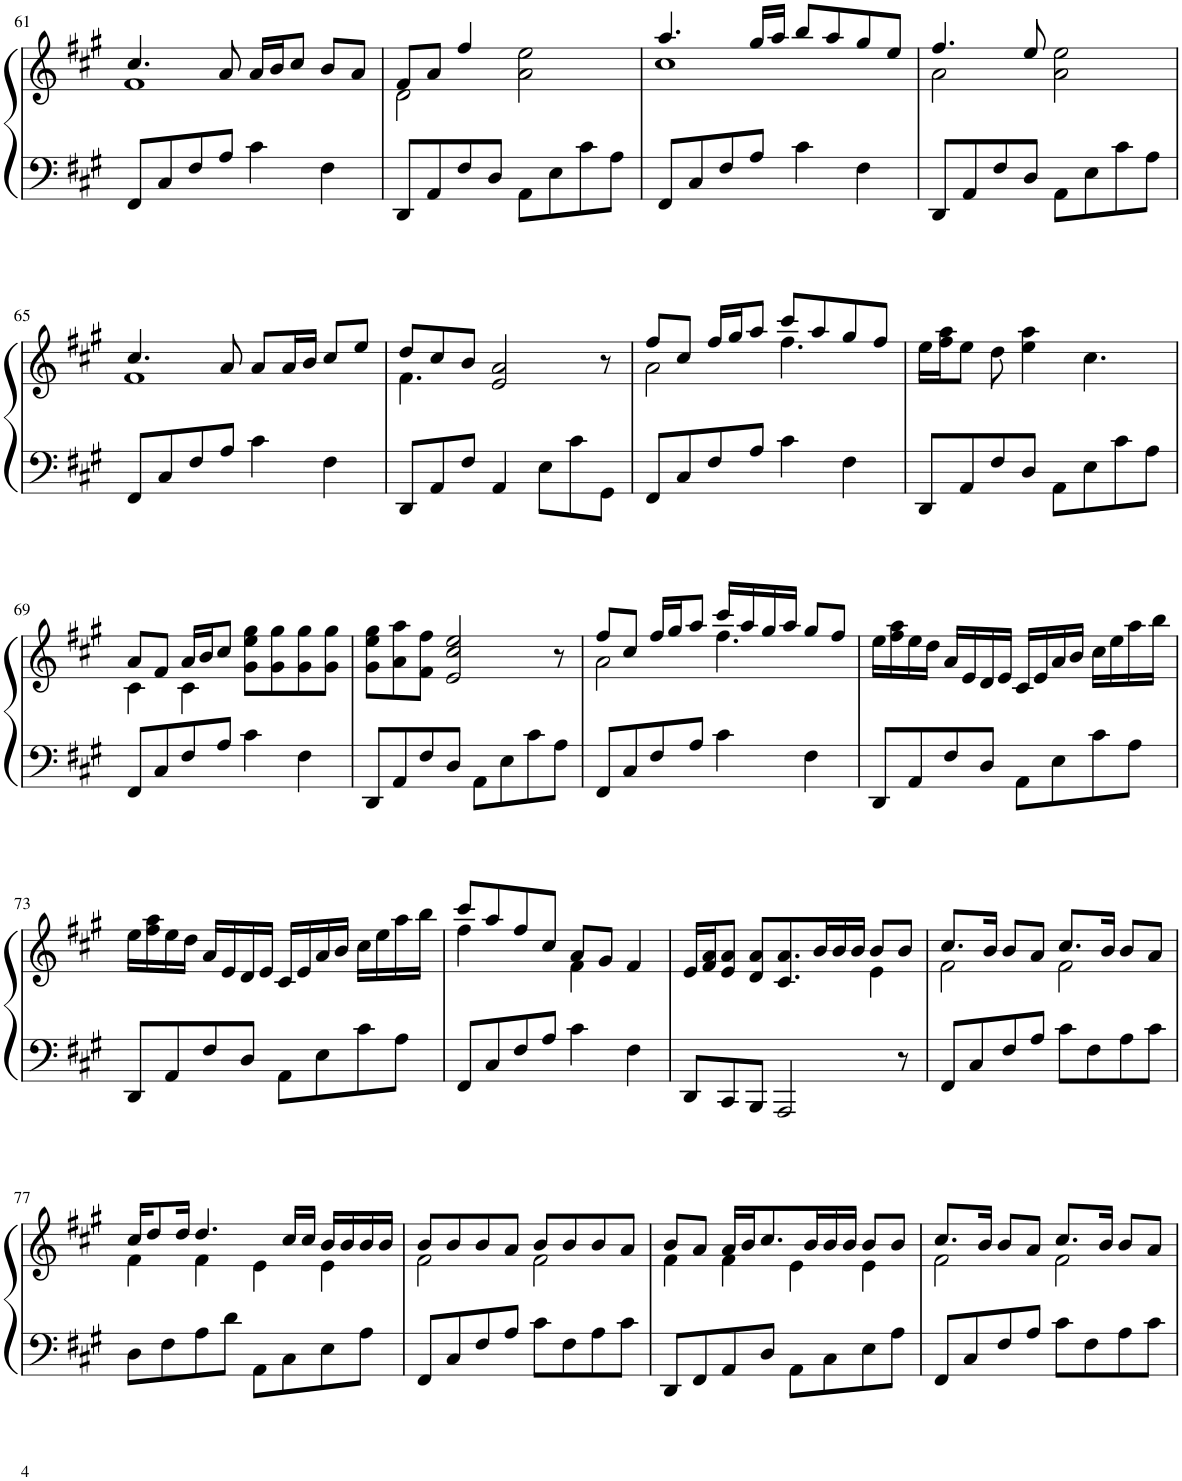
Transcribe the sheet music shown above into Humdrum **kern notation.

**kern	**kern
*part1	*part1
*staff2	*staff1
*I"Piano	*
*I'Pno.	*
!!LO:PB:g=z
*clefF4	*clefG2
*k[f#c#g#]	*k[f#c#g#]
*M4/4	*M4/4
=61	=61
*	*^
8FF#/L	4.cc#/	1f#
8C#/	.	.
8F#/	.	.
8A/J	8a/	.
4c#\	16a/LL	.
.	16b/J	.
.	8cc#/J	.
4F#\	8b/L	.
.	8a/J	.
=62	=62	=62
8DD/L	8f#/L	2d\
8AA/	8a/J	.
8F#/	4ff#/	.
8D/J	.	.
8AA\L	2a\ 2ee\	2ryy
8E\	.	.
8c#\	.	.
8A\J	.	.
=63	=63	=63
8FF#/L	4.aa/	1cc#
8C#/	.	.
8F#/	.	.
8A/J	16gg#/LL	.
.	16aa/JJ	.
4c#\	8bb/L	.
.	8aa/	.
4F#\	8gg#/	.
.	8ee/J	.
=64	=64	=64
8DD/L	4.ff#/	2a\
8AA/	.	.
8F#/	.	.
8D/J	8ee/	.
8AA\L	2a\ 2ee\	2ryy
8E\	.	.
8c#\	.	.
8A\J	.	.
!!LO:LB:g=z	!!
=65	=65	=65
8FF#/L	4.cc#/	1f#
8C#/	.	.
8F#/	.	.
8A/J	8a/	.
4c#\	8a/L	.
.	16a/L	.
.	16b/JJ	.
4F#\	8cc#/L	.
.	8ee/J	.
=66	=66	=66
8DD/L	8dd/L	4.f#\
8AA/	8cc#/	.
8F#/J	8b/J	.
4AA/	2e/ 2a/	2ryy
8E\L	.	.
8c#\	.	.
8GG#\J	8r	8ryy
=67	=67	=67
8FF#/L	8ff#/L	2a\
8C#/	8cc#/J	.
8F#/	16ff#/LL	.
.	16gg#/J	.
8A/J	8aa/J	.
4c#\	8ccc#/L	4.ff#\
.	8aa/	.
4F#\	8gg#/	.
.	8ff#/J	8ryy
*	*v	*v
=68	=68
8DD/L	16ee\LL
.	16ff#\ 16aa\J
8AA/	8ee\J
8F#/	8dd\
8D/J	4ee\ 4aa\
8AA\L	.
8E\	4.cc#\
8c#\	.
8A\J	.
!!LO:LB:g=z
=69	=69
*	*^
8FF#/L	8a/L	4c#\
8C#/	8f#/J	.
8F#/	16a/LL	4c#\
.	16b/J	.
8A/J	8cc#/J	.
4c#\	8g#\ 8ee\ 8gg#\L	2ryy
.	8g#\ 8gg#\	.
4F#\	8g#\ 8gg#\	.
.	8g#\ 8gg#\J	.
*	*v	*v
=70	=70
8DD/L	8g#\ 8ee\ 8gg#\L
8AA/	8a\ 8aa\
8F#/	8f#\ 8ff#\J
8D/J	2e/ 2cc#/ 2ee/
8AA\L	.
8E\	.
8c#\	.
8A\J	8r
=71	=71
*	*^
8FF#/L	8ff#/L	2a\
8C#/	8cc#/J	.
8F#/	16ff#/LL	.
.	16gg#/J	.
8A/J	8aa/J	.
4c#\	16ccc#/LL	4.ff#\
.	16aa/	.
.	16gg#/	.
.	16aa/JJ	.
4F#\	8gg#/L	.
.	8ff#/J	8ryy
*	*v	*v
=72	=72
8DD/L	16ee\LL
.	16ff#\ 16aa\
8AA/	16ee\
.	16dd\JJ
8F#/	16a/LL
.	16e/
8D/J	16d/
.	16e/JJ
8AA\L	16c#/LL
.	16e/
8E\	16a/
.	16b/JJ
8c#\	16cc#\LL
.	16ee\
8A\J	16aa\
.	16bb\JJ
!!LO:LB:g=z
=73	=73
8DD/L	16ee\LL
.	16ff#\ 16aa\
8AA/	16ee\
.	16dd\JJ
8F#/	16a/LL
.	16e/
8D/J	16d/
.	16e/JJ
8AA\L	16c#/LL
.	16e/
8E\	16a/
.	16b/JJ
8c#\	16cc#\LL
.	16ee\
8A\J	16aa\
.	16bb\JJ
=74	=74
*	*^
8FF#/L	8ccc#/L	4ff#\
8C#/	8aa/	.
8F#/	8ff#/	4ryy
8A/J	8cc#/J	.
4c#\	8a/L	4f#\
.	8g#/J	.
4F#\	4f#/	4ryy
=75	=75	=75
8DD/L	16e/LL	2.ryy
.	16f#/ 16a/J	.
8CC#/	8e/ 8a/J	.
8BBB/J	8d/ 8a/L	.
2AAA/	8.c#/ 8.a/	.
.	16b/L	.
.	16b/	.
.	16b/JJ	.
.	8b/L	4e\
8r	8b/J	.
=76	=76	=76
8FF#/L	8.cc#/L	2f#\
8C#/	.	.
.	16b/Jk	.
8F#/	8b/L	.
8A/J	8a/J	.
8c#\L	8.cc#/L	2f#\
8F#\	.	.
.	16b/Jk	.
8A\	8b/L	.
8c#\J	8a/J	.
!!LO:LB:g=z	!!
=77	=77	=77
8D\L	16cc#/KL	4f#\
.	8dd/	.
8F#\	.	.
.	16dd/Jk	.
8A\	4.dd/	4f#\
8d\J	.	.
8AA\L	.	4e\
8C#\	16cc#/LL	.
.	16cc#/JJ	.
8E\	16b/LL	4e\
.	16b/	.
8A\J	16b/	.
.	16b/JJ	.
=78	=78	=78
8FF#/L	8b/L	2f#\
8C#/	8b/	.
8F#/	8b/	.
8A/J	8a/J	.
8c#\L	8b/L	2f#\
8F#\	8b/	.
8A\	8b/	.
8c#\J	8a/J	.
=79	=79	=79
8DD/L	8b/L	4f#\
8FF#/	8a/J	.
8AA/	16a/LL	4f#\
.	16b/J	.
8D/J	8.cc#/	.
8AA\L	.	4e\
.	16b/L	.
8C#\	16b/	.
.	16b/JJ	.
8E\	8b/L	4e\
8A\J	8b/J	.
=80	=80	=80
8FF#/L	8.cc#/L	2f#\
8C#/	.	.
.	16b/Jk	.
8F#/	8b/L	.
8A/J	8a/J	.
8c#\L	8.cc#/L	2f#\
8F#\	.	.
.	16b/Jk	.
8A\	8b/L	.
8c#\J	8a/J	.
*	*v	*v
=	=
*-	*-
